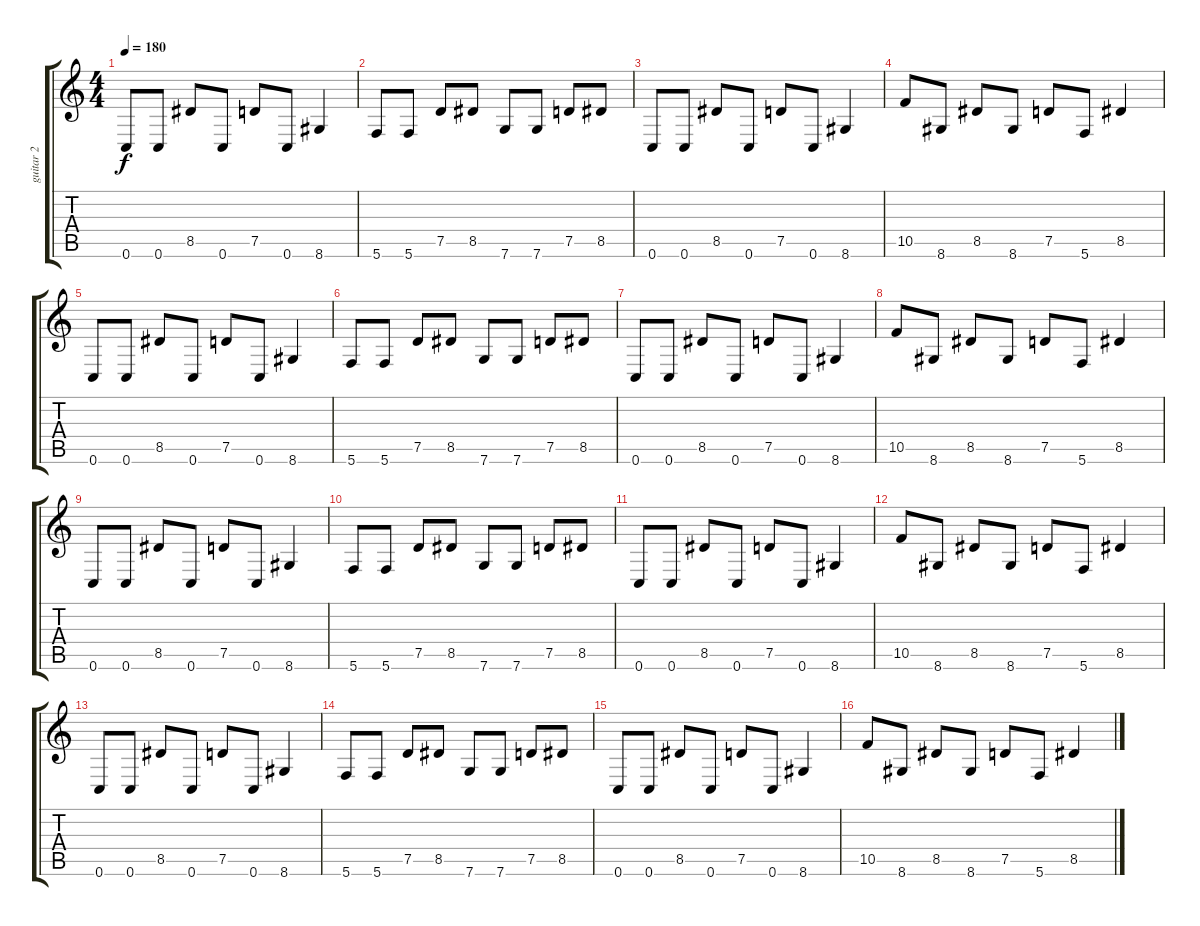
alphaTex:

\track ("guitar 2" "guitar 2") {instrument overdrivenguitar}
\staff {score tabs}
\tuning (D4 A3 F3 C3 G2 C2) {hide}
\ts (4 4)
\tempo 180
\clef g2
\ks c
0.6.8{dy f} 0.6.8 8.5.8 0.6.8 7.5.8 0.6.8 8.6.4 |
5.6.8 5.6.8 7.5.8 8.5.8 7.6.8 7.6.8 7.5.8 8.5.8 |
0.6.8 0.6.8 8.5.8 0.6.8 7.5.8 0.6.8 8.6.4 |
10.5.8 8.6.8 8.5.8 8.6.8 7.5.8 5.6.8 8.5.4 |
0.6.8 0.6.8 8.5.8 0.6.8 7.5.8 0.6.8 8.6.4 |
5.6.8 5.6.8 7.5.8 8.5.8 7.6.8 7.6.8 7.5.8 8.5.8 |
0.6.8 0.6.8 8.5.8 0.6.8 7.5.8 0.6.8 8.6.4 |
10.5.8 8.6.8 8.5.8 8.6.8 7.5.8 5.6.8 8.5.4 |
0.6.8 0.6.8 8.5.8 0.6.8 7.5.8 0.6.8 8.6.4 |
5.6.8 5.6.8 7.5.8 8.5.8 7.6.8 7.6.8 7.5.8 8.5.8 |
0.6.8 0.6.8 8.5.8 0.6.8 7.5.8 0.6.8 8.6.4 |
10.5.8 8.6.8 8.5.8 8.6.8 7.5.8 5.6.8 8.5.4 |
0.6.8 0.6.8 8.5.8 0.6.8 7.5.8 0.6.8 8.6.4 |
5.6.8 5.6.8 7.5.8 8.5.8 7.6.8 7.6.8 7.5.8 8.5.8 |
0.6.8 0.6.8 8.5.8 0.6.8 7.5.8 0.6.8 8.6.4 |
10.5.8 8.6.8 8.5.8 8.6.8 7.5.8 5.6.8 8.5.4
